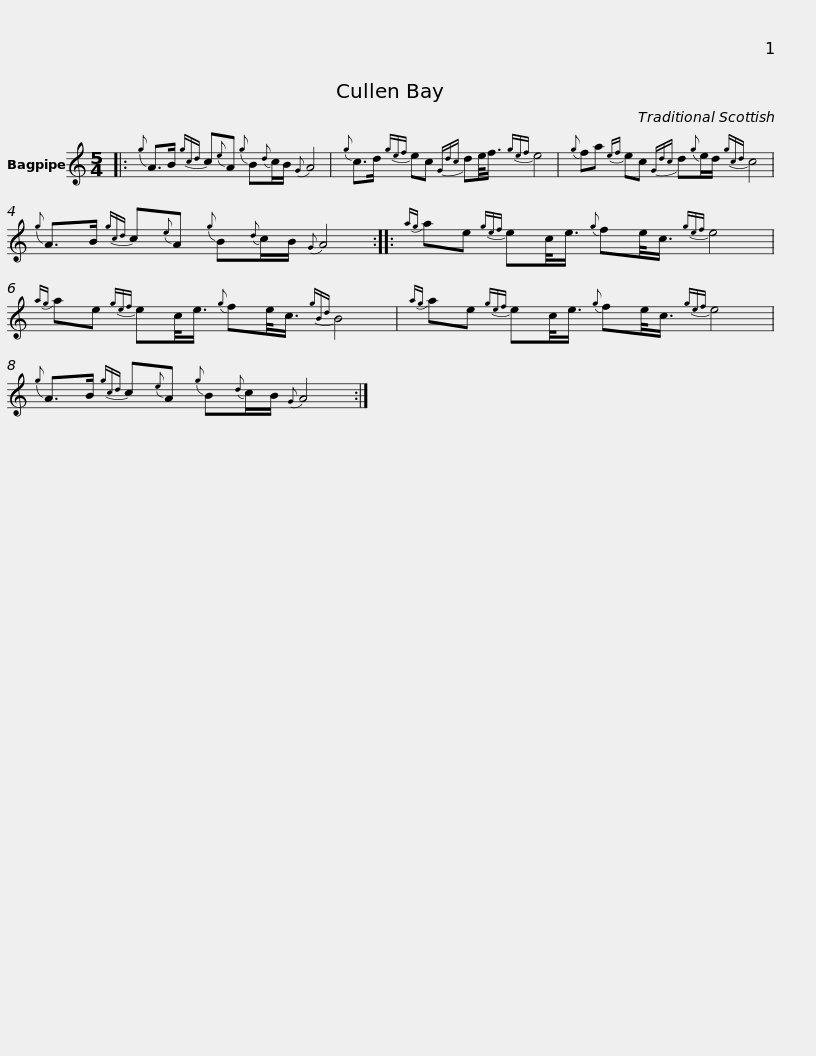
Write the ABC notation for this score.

X:1
L:1/8
M:5/4
I:linebreak $
K:none
V:1 treble transpose=-2
V:1
[K:C]|:{g} A>B{gcd} c{e}A{g} B{d}c/B/{G} A4 |{g} c>d{gef} ec{Gdc} de/<f/{gef} e4 |${g} fa{ef} ec{Gdc} d{g}e/d/{gcd} c4 |{g} A>B{gcd} c{e}A{g} B{d}c/B/{G} A4 ::${ag} ae{gef} ec/<e/{g} fe/<c/{gef} e4 | %5
{ag} ae{gef} ec/<e/{g} fe/<c/{gBd} B4 |${ag} ae{gef} ec/<e/{g} fe/<c/{gef} e4 |{g} A>B{gcd} c{e}A{g} B{d}c/B/{G} A4 :| %8
